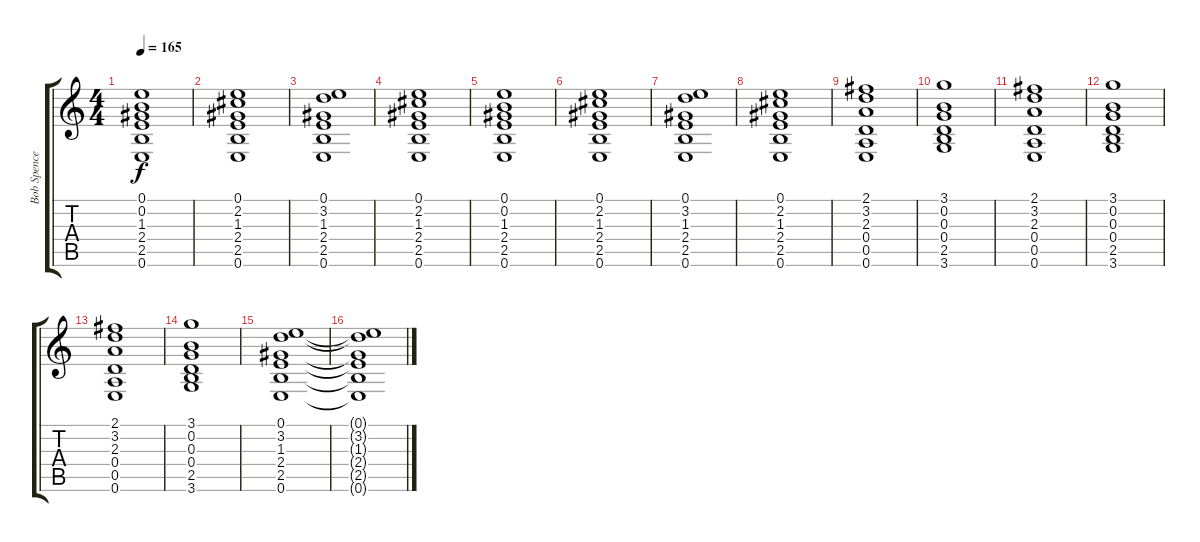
\track ("Bob Spencer" "Bob Spence") {instrument overdrivenguitar}
\staff {score tabs}
\tuning (E4 B3 G3 D3 A2 E2) {hide}
\ts (4 4)
\tempo 165
\clef g2
\ks c
(0.1 0.2 1.3 2.4 2.5 0.6).1{dy f} |
(0.1 2.2 1.3 2.4 2.5 0.6).1 |
(0.1 3.2 1.3 2.4 2.5 0.6).1 |
(0.1 2.2 1.3 2.4 2.5 0.6).1 |
(0.1 0.2 1.3 2.4 2.5 0.6).1 |
(0.1 2.2 1.3 2.4 2.5 0.6).1 |
(0.1 3.2 1.3 2.4 2.5 0.6).1 |
(0.1 2.2 1.3 2.4 2.5 0.6).1 |
(2.1 3.2 2.3 0.4 0.5 0.6).1 |
(3.1 0.2 0.3 0.4 2.5 3.6).1 |
(2.1 3.2 2.3 0.4 0.5 0.6).1 |
(3.1 0.2 0.3 0.4 2.5 3.6).1 |
(2.1 3.2 2.3 0.4 0.5 0.6).1 |
(3.1 0.2 0.3 0.4 2.5 3.6).1 |
(0.1 3.2 1.3 2.4 2.5 0.6).1 |
(0.1{t} 3.2{t} 1.3{t} 2.4{t} 2.5{t} 0.6{t}).1
